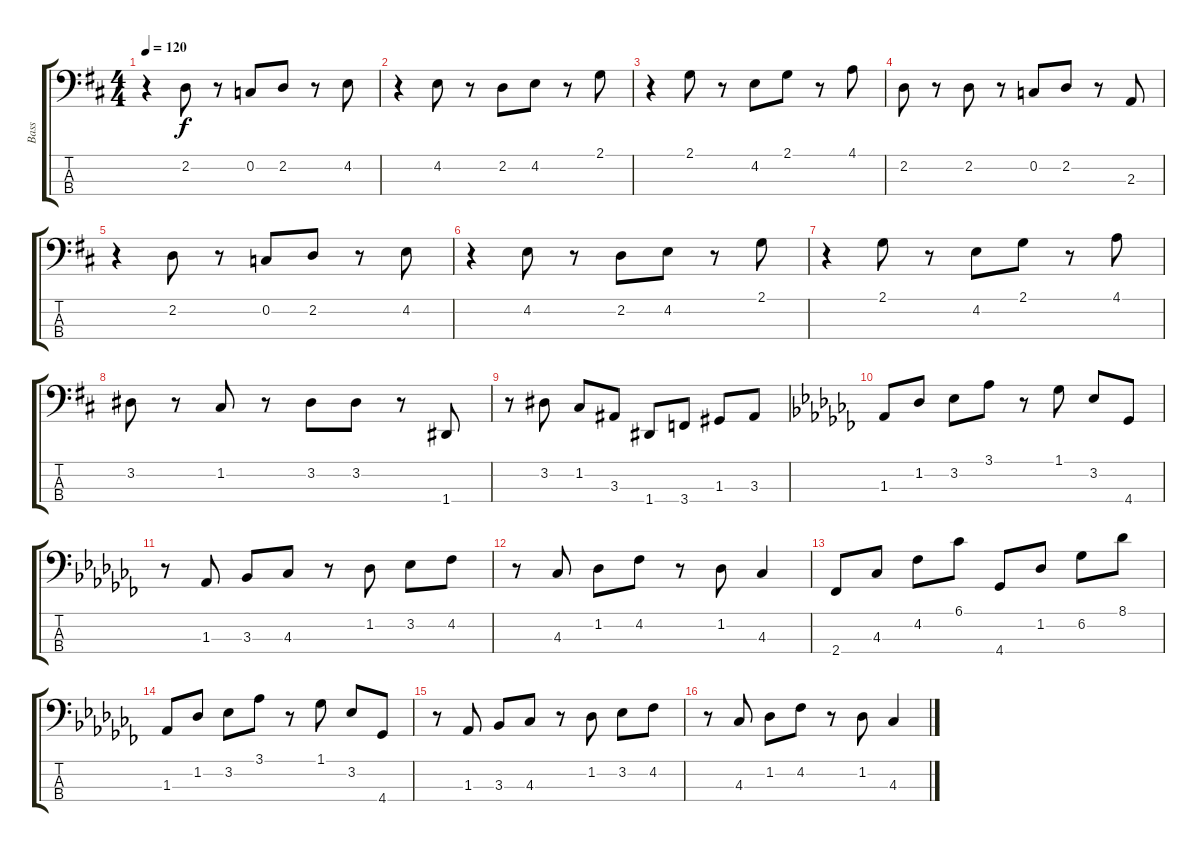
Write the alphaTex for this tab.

\track ("Bass" "Bass") {instrument slapbass1}
\staff {score tabs}
\tuning (F2 C2 G1 D1) {hide}
\ts (4 4)
\tempo 120
\clef f4
\ks d
r.4{dy f} 2.2.8 r.8 0.2.8 2.2.8 r.8 4.2.8 |
r.4 4.2.8 r.8 2.2.8 4.2.8 r.8 2.1.8 |
r.4 2.1.8 r.8 4.2.8 2.1.8 r.8 4.1.8 |
2.2.8 r.8 2.2.8 r.8 0.2.8 2.2.8 r.8 2.3.8 |
r.4 2.2.8 r.8 0.2.8 2.2.8 r.8 4.2.8 |
r.4 4.2.8 r.8 2.2.8 4.2.8 r.8 2.1.8 |
r.4 2.1.8 r.8 4.2.8 2.1.8 r.8 4.1.8 |
3.2.8 r.8 1.2.8 r.8 3.2.8 3.2.8 r.8 1.4.8 |
r.8 3.2.8 1.2.8 3.3.8 1.4.8 3.4.8 1.3.8 3.3.8 |
\ks abminor
1.3.8 1.2.8 3.2.8 3.1.8 r.8 1.1.8 3.2.8 4.4.8 |
r.8 1.3.8 3.3.8 4.3.8 r.8 1.2.8 3.2.8 4.2.8 |
r.8 4.3.8 1.2.8 4.2.8 r.8 1.2.8 4.3.4 |
2.4.8 4.3.8 4.2.8 6.1.8 4.4.8 1.2.8 6.2.8 8.1.8 |
1.3.8 1.2.8 3.2.8 3.1.8 r.8 1.1.8 3.2.8 4.4.8 |
r.8 1.3.8 3.3.8 4.3.8 r.8 1.2.8 3.2.8 4.2.8 |
r.8 4.3.8 1.2.8 4.2.8 r.8 1.2.8 4.3.4
